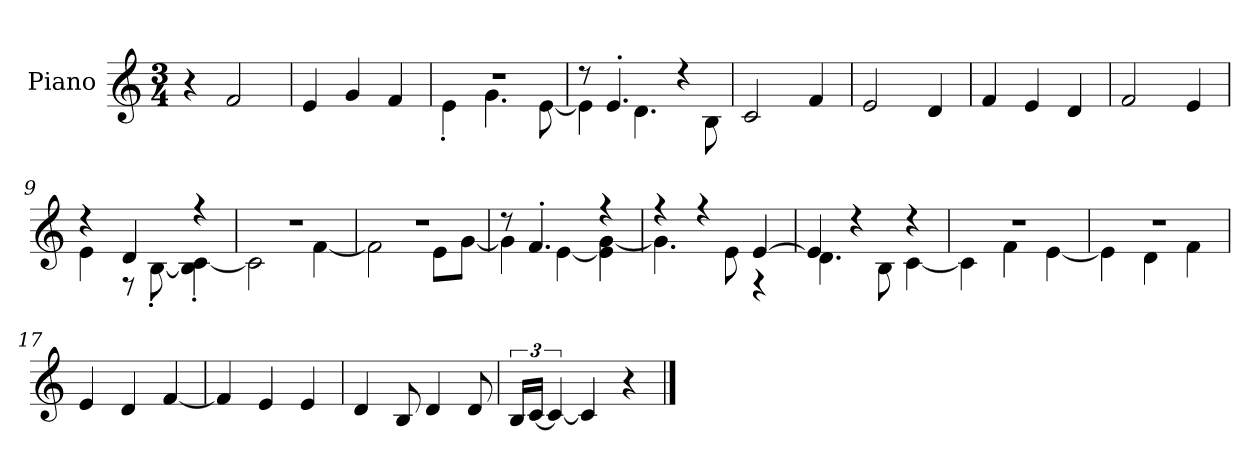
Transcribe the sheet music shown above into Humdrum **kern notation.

**kern
*part1
*staff1
*I"Piano
*I'P-no
*clefG2
*k[]
*M3/4
*MM175
=1
4r
2f/
=2
4e/
4g/
4f/
=3
*^
2.r	4e'\
.	4.g\
.	[8e\
=4	=4
8r	4e\]
4.e'/	.
.	4.d\
4r	.
.	8B\
*v	*v
=5
2c/
4f/
=6
2e/
4d/
=7
4f/
4e/
4d/
=8
2f/
4e/
=9
*^
4r	4e\
4d/	8r
.	[8B'\
4r	4B\]' [4c\'
=10	=10
2.r	2c\]
.	[4f\
!!LO:LB:g=z	!!
=11	=11
2.r	2f\]
.	8e\L
.	[8g\J
=12	=12
8r	4g\]
4.f'/	.
.	[4e\
4r	4e\] [4g\
=13	=13
4r	4.g\]
4r	.
.	8e\
[4e/	4r
=14	=14
4e/]	4.d\
4r	.
.	8B\
4r	[4c\
=15	=15
2.r	4c\]
.	4f\
.	[4e\
=16	=16
2.r	4e\]
.	4d\
.	4f\
*v	*v
=17
4e/
4d/
[4f/
=18
4f/]
4e/
4e/
=19
4d/
8B/
4d/
8d/
!!LO:LB:g=z
=20
24B/LL
[24c/JJ
6c/_
4c/]
4r
==
*-
